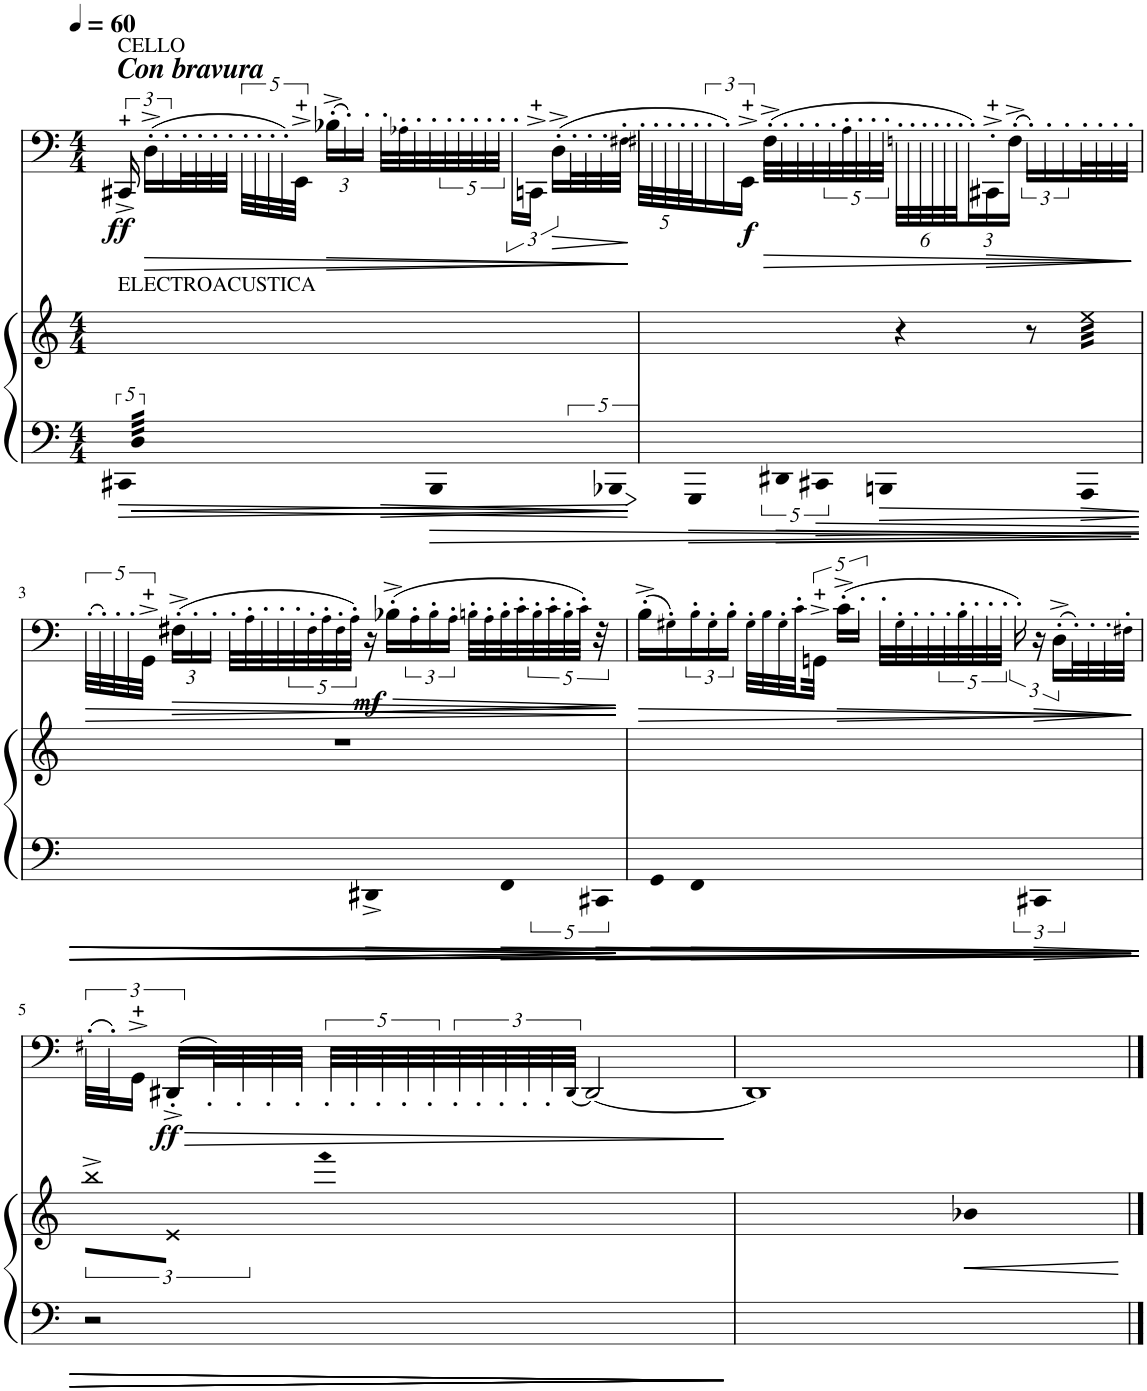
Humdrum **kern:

**kern	**kern	**dynam	**kern	**dynam
*part2	*part2	*part2	*part1	*part1
*staff3	*staff2	*staff2/3	*staff1	*staff1
*I"Piano	*	*	*I"Violonchelo	*
*I'Pno	*	*	*I'Vc	*
*clefF4	*clefG2	*	*clefF4	*
*k[]	*k[]	*	*k[]	*
*M4/4	*M4/4	*	*M4/4	*
*MM60	*MM60	*	*MM60	*
=1	=1	=1	=1	=1
*^	*	*	*	*
!	!	!	!	!LO:TX:a:Bi:t=Con bravura	!
!	!	!	!	!LO:TX:a:t=CELLO	!
!	!	!LO:TX:a:t=ELECTROACUSTICA	!	!	!
!	!	!	!	!	!LO:DY:b
40ryy	32CC#XLLL	1ryy	.	24CC#X^/	ff
10D@80@	.	.	.	.	.
.	16ryy	.	.	.	.
!	!	!	!	!	!LO:HP:b
.	.	.	.	(24D'^\LL	>
.	.	.	.	24D'!\	.
*v	*v	*	*	*	*
8ryy	.	.	32D'!\L	.
.	.	.	32D'!\	.
.	.	.	32D'!\	.
.	.	.	32D'!\JJJ	.
8ryy	.	.	40D'!\LLL	.
.	.	.	40D'!\	.
.	.	.	40D'!\	.
.	.	.	40D'!\)	.
.	.	.	40EE^\JJJ	.
*	*	*	*Xbrackettup	*
!	!	!	!	!LO:HP:b
8ryy	.	.	(>24B-X'^\LL	>
.	.	.	24B-'!\)	.
.	.	.	24B-'!\JJ	.
4ryy	.	.	32B-'!\LLL	.
.	.	.	32A-X'!\	.
.	.	.	32A-'!\	.
*^	*	*	*	*
.	32BBBJJJ	.	.	32A-'!\	.
*	*	*	*	*brackettup	*
.	4.ryy	.	.	40A-'!\	.
.	.	.	.	40A-'!\	.
.	.	.	.	40A-'!\	.
.	.	.	.	40A-'!\	.
.	.	.	.	40A-'!\JJJ	.
8ryy	.	.	.	24A-'!\LL	.
.	.	.	.	24CCn^\JJ	.
!	!	!	!	!	!LO:HP:b
.	.	.	.	(>24D'^\LL	>
40ryy	.	.	.	32D'!\L	.
40ryy	.	.	.	.	.
.	.	.	.	32D'!\	.
40ryy	.	.	.	.	.
.	.	.	.	32D'!\	.
40BBB-X	.	.	.	.	.
.	.	.	.	32F#X'!\JJJ	.
40ryy	.	.	.	.	.
*v	*v	*	*	*	*
.	.	.	.	] ] ]
=2	=2	=2	=2	=2
*^	*	*	*	*
*	*	*	*	*Xbrackettup	*
1ryy	16.ryy	2ryy	.	40F#X'!\LLL	.
.	.	.	.	40F#'!\	.
.	.	.	.	40F#'!\	.
.	.	.	.	40F#'!\	.
.	32GGG	.	.	.	.
.	.	.	.	40F#'!\J	.
*	*	*	*	*brackettup	*
.	8ryy	.	.	24F#'!\	.
.	.	.	.	24F#'!\)	.
!	!	!	!	!	!LO:DY:b
.	.	.	.	24EE^\JJ	f
!	!	!	!	!	!LO:HP:b
.	40ryy	.	.	(32F#'^\LLL	>
.	40DD#X	.	.	.	.
.	.	.	.	32F#'!\	.
.	40ryy	.	.	.	.
.	.	.	.	32F#'!\	.
.	40ryy	.	.	.	.
.	.	.	.	32F#'!\	.
.	40CC#XLLL	.	.	.	.
.	16.ryy	.	.	40F#'!\	.
.	.	.	.	40A'!\	.
.	.	.	.	40A'!\	.
.	.	.	.	40A'!\	.
.	32BBBn	.	.	.	.
.	.	.	.	40A'!\JJJ	.
*	*	*	*	*Xbrackettup	*
.	4.ryy	4r	.	48Fn'!\LLL	.
.	.	.	.	48F'!\	.
.	.	.	.	48F'!\	.
.	.	.	.	48F'!\	.
.	.	.	.	48F'!\	.
.	.	.	.	48F'!\J	.
.	.	.	.	24F'!\)	.
!	!	!	!	!	!LO:HP:b
.	.	.	.	24CC#X'^\	>
.	.	.	.	(24F'^\JJ	.
*	*	*	*	*brackettup	*
.	.	8r	.	24F'!\LL)	.
.	.	.	.	24F'!\	.
.	.	.	.	24F'!\	.
.	32AAAJJJ	8ee@64@	.	32F'!\L	.
.	16.ryy	.	.	32F'!\	.
.	.	.	.	32F'!\	.
.	.	.	.	32F'!\JJJ	.
*v	*v	*	*	*	*
.	.	.	.	] ]
!!LO:LB:g=z
=3	=3	=3	=3	=3
*^	*	*	*	*
!	!	!	!	!	!LO:HP:b
2ryy	2ryy	1r	.	(>40F'!\LLL	>
.	.	.	.	40F'!\)	.
.	.	.	.	40F'!\	.
.	.	.	.	40F'!\	.
.	.	.	.	40GG^\JJJ	.
*	*	*	*	*Xbrackettup	*
!	!	!	!	!	!LO:HP:b
.	.	.	.	(>24F#X'^\LL	>
.	.	.	.	24F#'!\	.
.	.	.	.	24F#'!\JJ	.
.	.	.	.	32F#'!\LLL	.
.	.	.	.	32A'!\	.
.	.	.	.	32A'!\	.
.	.	.	.	32A'!\	.
*	*	*	*	*brackettup	*
.	.	.	.	40A'!\	.
.	.	.	.	40F#'!\	.
.	.	.	.	40A'!\	.
.	.	.	.	40F#'!\	.
.	.	.	.	40A'!\JJJ)	.
!	!	!	!	!	!LO:HP:b
!	!	!	!	!	!LO:DY:n=1:b
32ryy	32DD#X^LLL	.	.	16r	> mf
16.ryy	32ryy	.	.	.	.
*v	*v	*	*	*	*
.	.	.	(16B-X'^\LL	.
4.ryy	.	.	24A'!\	.
.	.	.	24B-'!\	.
.	.	.	24A'!\JJ	.
.	.	.	32Bn'!\LLL	.
.	.	.	32A'!\	.
*^	*	*	*	*
.	32FFJJJ	.	.	32B'!\	.
.	32ryy	.	.	32c'!\	.
.	40ryy	.	.	40B'!\	.
.	40ryy	.	.	40c'!\	.
.	40ryy	.	.	40B'!\	.
.	40ryy	.	.	40c'!\JJJ)	.
.	40CC#X	.	.	40r	.
*v	*v	*	*	*	*
.	.	.	.	] ] ]
=4	=4	=4	=4	=4
*^	*	*	*	*
!	!	!	!	!	!LO:HP:b
1ryy	32ryy	1ryy	.	(16B'^\LL	>
.	32GG	.	.	.	.
.	16ryy	.	.	16G#X'!\)	.
.	32FF	.	.	24B'!\	.
.	32ryy	.	.	.	.
.	.	.	.	24G#'!\	.
.	16ryy	.	.	.	.
.	.	.	.	24B'!\JJ	.
.	4ryy	.	.	32G#'!\LLL	.
.	.	.	.	32B!\	.
.	.	.	.	32G#'!\	.
.	.	.	.	32c'!\	.
.	.	.	.	40GGn^\JJJ	.
!	!	!	!	!	!LO:HP:b
.	.	.	.	(20c'^\LL	>
.	.	.	.	20c'!\JJ	.
.	4ryy	.	.	32c'!\LLL	.
.	.	.	.	32G#'!\	.
.	.	.	.	32G#'!\	.
.	.	.	.	32G#'!\	.
.	.	.	.	40G#'!\	.
.	.	.	.	40B'!\	.
.	.	.	.	40B'!\	.
.	.	.	.	40B'!\	.
.	.	.	.	40B'!\JJJ	.
.	24ryy	.	.	24B'!\)	.
!	!	!	!	!	!LO:HP:b
.	24CC#X	.	.	24r	>
.	24ryy	.	.	(24D'^\LL	.
.	8ryy	.	.	32D'!\L)	.
.	.	.	.	32D'!\	.
.	.	.	.	32D'!\	.
.	.	.	.	32F#X'!\JJJ	.
*v	*v	*	*	*	*
.	.	.	.	] ] ]
!!LO:LB:g=z
=5	=5	=5	=5	=5
2r	12bb^L	.	(48F#X'!\LLL	.
.	.	.	48F#'!\J)	.
.	.	.	24GG^\JJ	.
!	!	!	!	!LO:HP:b
!	!	!	!	!LO:DY:n=1:b
.	12eJ	.	(>24DD#X'^/LL	> ff
.	.	.	32DD#'!/L)	.
.	.	.	32DD#'!/	.
.	12ryy	.	.	.
.	.	.	32DD#'!/	.
.	.	.	32DD#'!/JJJ	.
.	4fff	.	40DD#'!/LLL	.
.	.	.	40DD#'!/	.
.	.	.	40DD#'!/	.
.	.	.	40DD#'!/	.
.	.	.	40DD#'!/	.
.	.	.	48DD#'!/	.
.	.	.	48DD#'!/	.
.	.	.	48DD#'!/	.
.	.	.	48DD#'!/	.
.	.	.	48DD#'!/	.
.	.	.	[48DD#!/JJJ	.
2ryy	2ryy	.	2DD#/_	.
.	.	.	.	]
=6	=6	=6	=6	=6
1ryy	2ryy	.	1DD#]	.
.	8ryy	.	.	.
!	!	!LO:HP:b	!	!
.	8b-X	<	.	.
.	4ryy	.	.	.
.	.	[	.	.
==	==	==	==	==
*-	*-	*-	*-	*-
